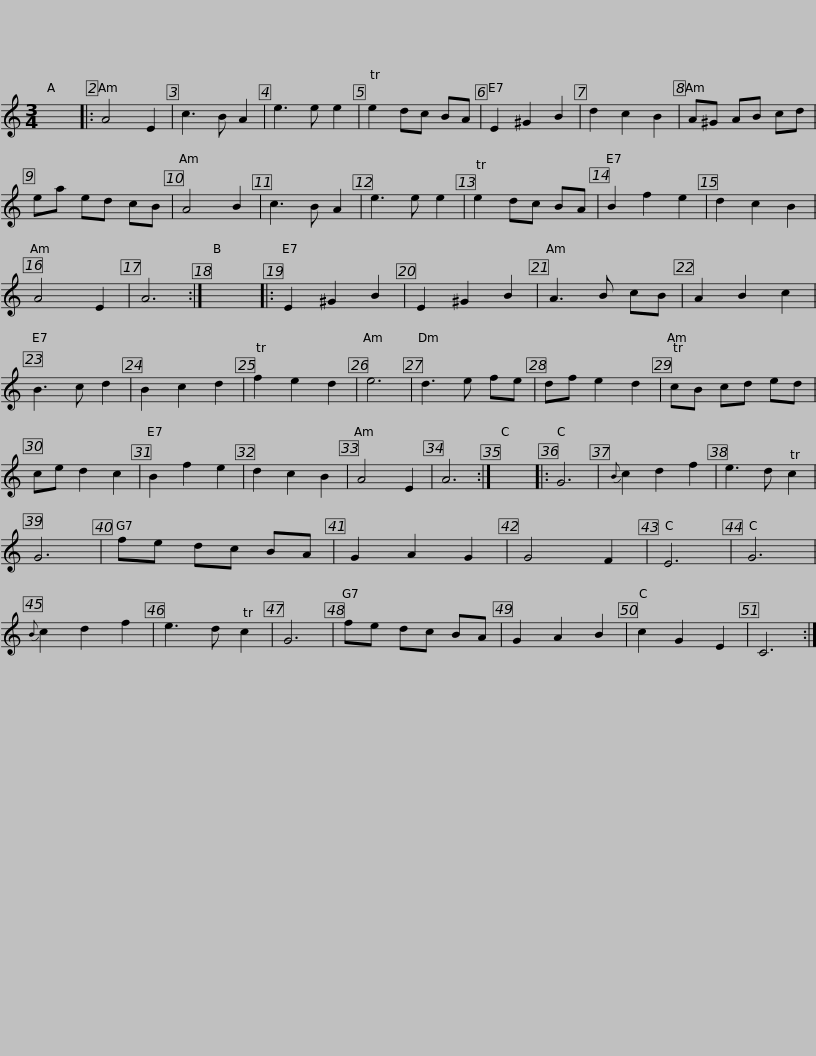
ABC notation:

X:1
L:1/8
M:3/4
I:linebreak $
K:C
V:1 treble
V:1
 x6 |: A4 E2 | c3 B A2 | e3 e e2 | Te2 dc BA | %5
 E2 ^G2 B2 | d2 c2 B2 | A^G AB cd | ea ed cB | A4 B2 | %10
 c3 B A2 |$ e3 e e2 | Te2 dc BA | B2 f2 e2 | d2 c2 B2 | %15
 A4 E2 | A6 :| x6 |: E2 ^G2 B2 | E2 ^G2 B2 | %20
 A3 B cB | A2 B2 c2 | B3 c d2 |$ B2 c2 d2 | Tf2 e2 d2 | %25
 e6 | d3 e fe | df e2 d2 | TcB cd ed | ce d2 c2 | %30
 B2 f2 e2 | d2 c2 B2 | A4 E2 | A6 :| x6 |: %35
 G6 |${B} c2 d2 f2 | e3 d Tc2 | G6 | fe dc BA | %40
 G2 A2 G2 | G4 F2 | E6 | G6 |{B} c2 d2 f2 | %45
 e3 d Tc2 | G6 | fe dc BA |$ G2 A2 B2 | c2 G2 E2 | %50
 C6 :| %51
